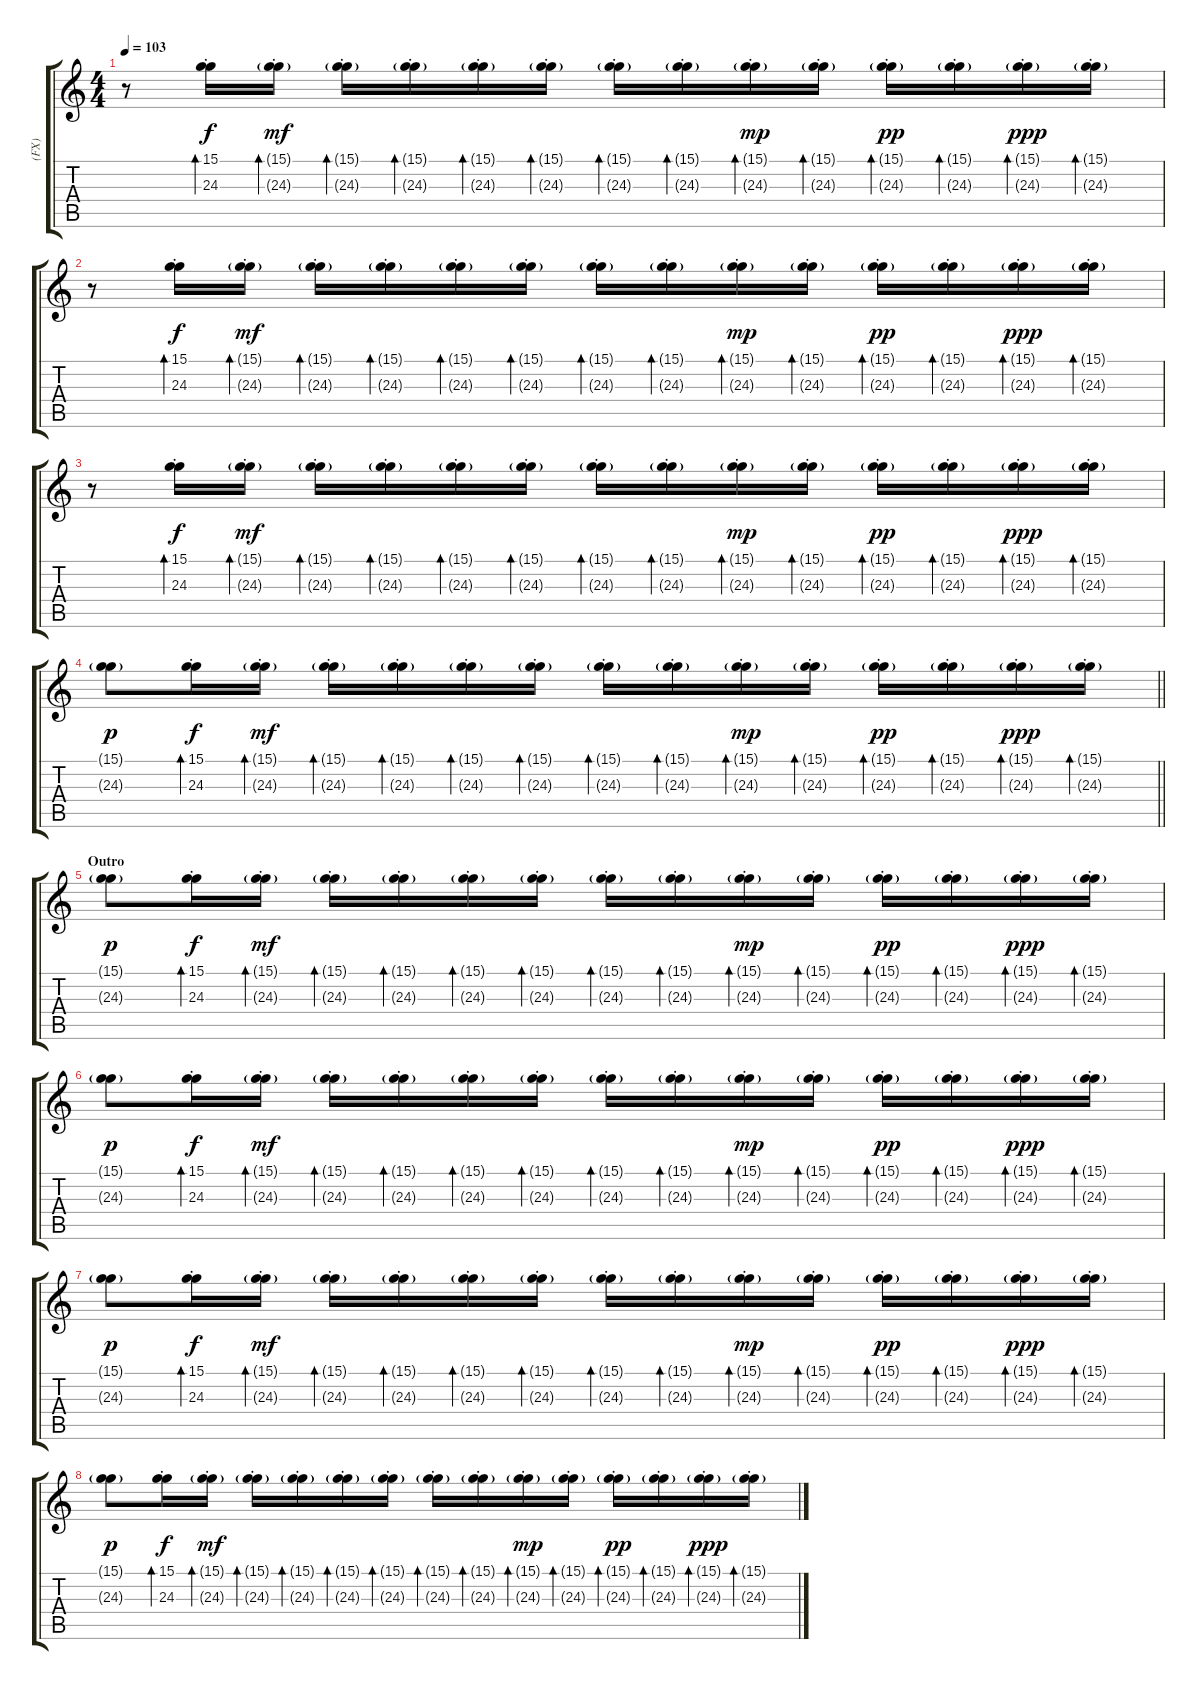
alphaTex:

\track ("(FX)" "(FX)") {instrument marimba}
\staff {score tabs}
\tuning (E4 B3 G3 D3 A2 E2) {hide}
\ts (4 4)
\tempo 103
\clef g2
\ks c
r.8{dy ppp} (15.1{st} 24.3).16{bd 120 dy f} (15.1{g st} 24.3{g st}).16{bd 120 dy mf} (15.1{g st} 24.3{g st}).16{bd 120} (15.1{g st} 24.3{g st}).16{bd 120} (15.1{g st} 24.3{g st}).16{bd 480} (15.1{g st} 24.3{g st}).16{bd 480} (15.1{g st} 24.3{g st}).16{bd 480} (15.1{g st} 24.3{g st}).16{bd 480} (15.1{g st} 24.3{g st}).16{bd 480 dy mp} (15.1{g st} 24.3{g st}).16{bd 480} (15.1{g st} 24.3{g st}).16{bd 480 dy pp} (15.1{g st} 24.3{g st}).16{bd 480} (15.1{g st} 24.3{g st}).16{bd 480 dy ppp} (15.1{g st} 24.3{g st}).16{bd 480} |
r.8 (15.1{st} 24.3).16{bd 120 dy f} (15.1{g st} 24.3{g st}).16{bd 120 dy mf} (15.1{g st} 24.3{g st}).16{bd 120} (15.1{g st} 24.3{g st}).16{bd 120} (15.1{g st} 24.3{g st}).16{bd 480} (15.1{g st} 24.3{g st}).16{bd 480} (15.1{g st} 24.3{g st}).16{bd 480} (15.1{g st} 24.3{g st}).16{bd 480} (15.1{g st} 24.3{g st}).16{bd 480 dy mp} (15.1{g st} 24.3{g st}).16{bd 480} (15.1{g st} 24.3{g st}).16{bd 480 dy pp} (15.1{g st} 24.3{g st}).16{bd 480} (15.1{g st} 24.3{g st}).16{bd 480 dy ppp} (15.1{g st} 24.3{g st}).16{bd 480} |
r.8 (15.1{st} 24.3).16{bd 120 dy f} (15.1{g st} 24.3{g st}).16{bd 120 dy mf} (15.1{g st} 24.3{g st}).16{bd 120} (15.1{g st} 24.3{g st}).16{bd 120} (15.1{g st} 24.3{g st}).16{bd 480} (15.1{g st} 24.3{g st}).16{bd 480} (15.1{g st} 24.3{g st}).16{bd 480} (15.1{g st} 24.3{g st}).16{bd 480} (15.1{g st} 24.3{g st}).16{bd 480 dy mp} (15.1{g st} 24.3{g st}).16{bd 480} (15.1{g st} 24.3{g st}).16{bd 480 dy pp} (15.1{g st} 24.3{g st}).16{bd 480} (15.1{g st} 24.3{g st}).16{bd 480 dy ppp} (15.1{g st} 24.3{g st}).16{bd 480} |
\barLineRight lightlight
(15.1{g} 24.3{g}).8{dy p} (15.1{st} 24.3).16{bd 120 dy f} (15.1{g st} 24.3{g st}).16{bd 120 dy mf} (15.1{g st} 24.3{g st}).16{bd 120} (15.1{g st} 24.3{g st}).16{bd 120} (15.1{g st} 24.3{g st}).16{bd 480} (15.1{g st} 24.3{g st}).16{bd 480} (15.1{g st} 24.3{g st}).16{bd 480} (15.1{g st} 24.3{g st}).16{bd 480} (15.1{g st} 24.3{g st}).16{bd 480 dy mp} (15.1{g st} 24.3{g st}).16{bd 480} (15.1{g st} 24.3{g st}).16{bd 480 dy pp} (15.1{g st} 24.3{g st}).16{bd 480} (15.1{g st} 24.3{g st}).16{bd 480 dy ppp} (15.1{g st} 24.3{g st}).16{bd 480} |
\section ("" "Outro")
(15.1{g} 24.3{g}).8{dy p} (15.1{st} 24.3).16{bd 120 dy f} (15.1{g st} 24.3{g st}).16{bd 120 dy mf} (15.1{g st} 24.3{g st}).16{bd 120} (15.1{g st} 24.3{g st}).16{bd 120} (15.1{g st} 24.3{g st}).16{bd 480} (15.1{g st} 24.3{g st}).16{bd 480} (15.1{g st} 24.3{g st}).16{bd 480} (15.1{g st} 24.3{g st}).16{bd 480} (15.1{g st} 24.3{g st}).16{bd 480 dy mp} (15.1{g st} 24.3{g st}).16{bd 480} (15.1{g st} 24.3{g st}).16{bd 480 dy pp} (15.1{g st} 24.3{g st}).16{bd 480} (15.1{g st} 24.3{g st}).16{bd 480 dy ppp} (15.1{g st} 24.3{g st}).16{bd 480} |
(15.1{g} 24.3{g}).8{dy p} (15.1{st} 24.3).16{bd 120 dy f} (15.1{g st} 24.3{g st}).16{bd 120 dy mf} (15.1{g st} 24.3{g st}).16{bd 120} (15.1{g st} 24.3{g st}).16{bd 120} (15.1{g st} 24.3{g st}).16{bd 480} (15.1{g st} 24.3{g st}).16{bd 480} (15.1{g st} 24.3{g st}).16{bd 480} (15.1{g st} 24.3{g st}).16{bd 480} (15.1{g st} 24.3{g st}).16{bd 480 dy mp} (15.1{g st} 24.3{g st}).16{bd 480} (15.1{g st} 24.3{g st}).16{bd 480 dy pp} (15.1{g st} 24.3{g st}).16{bd 480} (15.1{g st} 24.3{g st}).16{bd 480 dy ppp} (15.1{g st} 24.3{g st}).16{bd 480} |
(15.1{g} 24.3{g}).8{dy p} (15.1{st} 24.3).16{bd 120 dy f} (15.1{g st} 24.3{g st}).16{bd 120 dy mf} (15.1{g st} 24.3{g st}).16{bd 120} (15.1{g st} 24.3{g st}).16{bd 120} (15.1{g st} 24.3{g st}).16{bd 480} (15.1{g st} 24.3{g st}).16{bd 480} (15.1{g st} 24.3{g st}).16{bd 480} (15.1{g st} 24.3{g st}).16{bd 480} (15.1{g st} 24.3{g st}).16{bd 480 dy mp} (15.1{g st} 24.3{g st}).16{bd 480} (15.1{g st} 24.3{g st}).16{bd 480 dy pp} (15.1{g st} 24.3{g st}).16{bd 480} (15.1{g st} 24.3{g st}).16{bd 480 dy ppp} (15.1{g st} 24.3{g st}).16{bd 480} |
(15.1{g} 24.3{g}).8{dy p} (15.1{st} 24.3).16{bd 120 dy f} (15.1{g st} 24.3{g st}).16{bd 120 dy mf} (15.1{g st} 24.3{g st}).16{bd 120} (15.1{g st} 24.3{g st}).16{bd 120} (15.1{g st} 24.3{g st}).16{bd 480} (15.1{g st} 24.3{g st}).16{bd 480} (15.1{g st} 24.3{g st}).16{bd 480} (15.1{g st} 24.3{g st}).16{bd 480} (15.1{g st} 24.3{g st}).16{bd 480 dy mp} (15.1{g st} 24.3{g st}).16{bd 480} (15.1{g st} 24.3{g st}).16{bd 480 dy pp} (15.1{g st} 24.3{g st}).16{bd 480} (15.1{g st} 24.3{g st}).16{bd 480 dy ppp} (15.1{g st} 24.3{g st}).16{bd 480}
